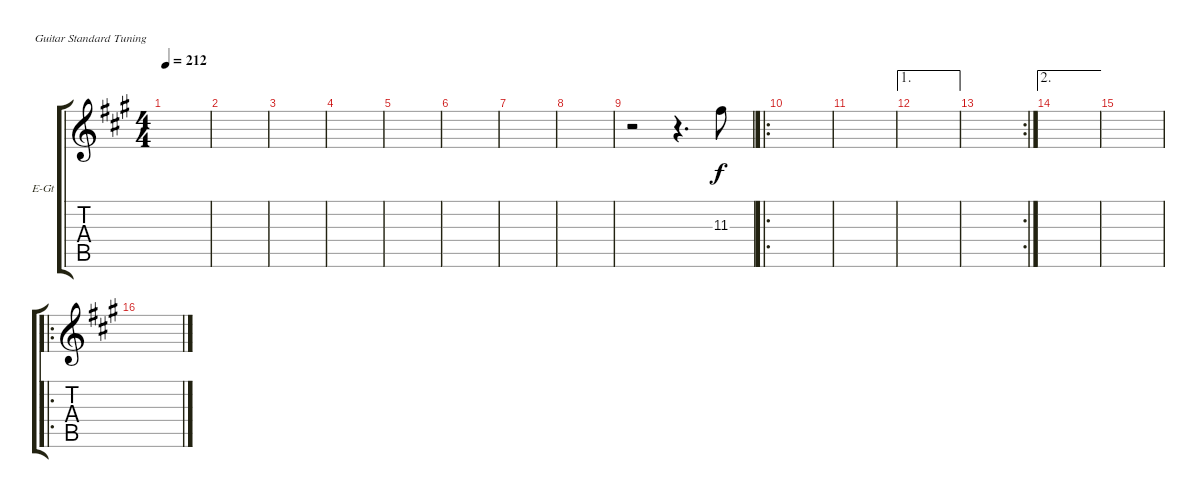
\defaultSystemsLayout 4
\bracketExtendMode groupsimilarinstruments
\firstSystemTrackNameOrientation horizontal
\otherSystemsTrackNameOrientation horizontal
\track ("Electric Guitar" "E-Gt") {instrument electricguitarclean}
\staff {score tabs}
\tuning (E4 B3 G3 D3 A2 E2)
\ts (4 4)
\tempo 212
\clef g2
\ks f#minor
|
|
|
|
|
|
|
|
r.2 r.4{d} 11.3.8 |
\ro
|
|
\ae 1
|
\rc 2
|
\ae 2
|
|
\ro
